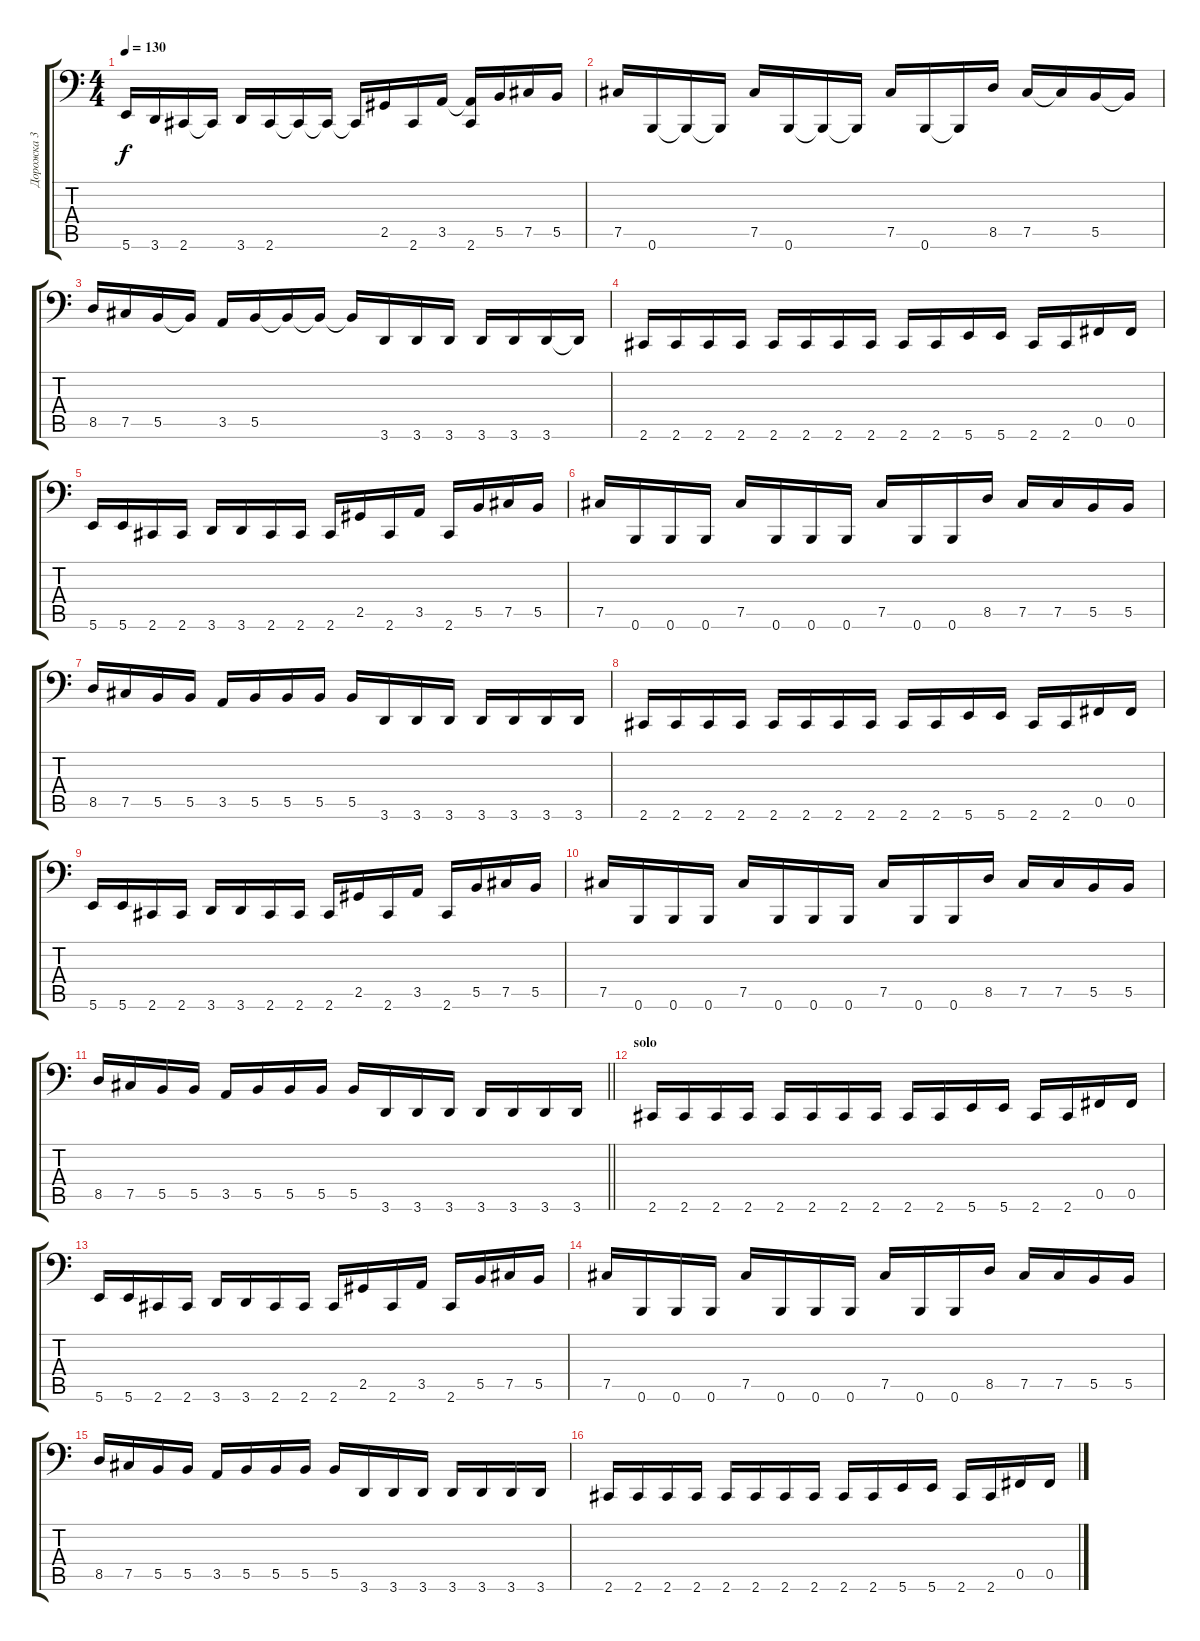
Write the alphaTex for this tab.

\track ("Дорожка 3" "Дорожка 3") {instrument electricbassfinger}
\staff {score tabs}
\tuning (Db3 Ab2 E2 B1 Gb1 B0) {hide}
\ts (4 4)
\tempo 130
\clef f4
\ks c
5.6.16{dy f} 3.6.16 2.6.16 2.6{t}.16 3.6.16 2.6.16 2.6{t}.16 2.6{t}.16 2.6{t}.16 2.5.16 2.6.16 3.5.16 (3.5{t} 2.6).16 5.5.16 7.5.16 5.5.16 |
7.5.16 0.6.16 0.6{t}.16 0.6{t}.16 7.5.16 0.6.16 0.6{t}.16 0.6{t}.16 7.5.16 0.6.16 0.6{t}.16 8.5.16 7.5.16 7.5{t}.16 5.5.16 5.5{t}.16 |
8.5.16 7.5.16 5.5.16 5.5{t}.16 3.5.16 5.5.16 5.5{t}.16 5.5{t}.16 5.5{t}.16 3.6.16 3.6.16 3.6.16 3.6.16 3.6.16 3.6.16 3.6{t}.16 |
2.6.16 2.6.16 2.6.16 2.6.16 2.6.16 2.6.16 2.6.16 2.6.16 2.6.16 2.6.16 5.6.16 5.6.16 2.6.16 2.6.16 0.5.16 0.5.16 |
5.6.16 5.6.16 2.6.16 2.6.16 3.6.16 3.6.16 2.6.16 2.6.16 2.6.16 2.5.16 2.6.16 3.5.16 2.6.16 5.5.16 7.5.16 5.5.16 |
7.5.16 0.6.16 0.6.16 0.6.16 7.5.16 0.6.16 0.6.16 0.6.16 7.5.16 0.6.16 0.6.16 8.5.16 7.5.16 7.5.16 5.5.16 5.5.16 |
8.5.16 7.5.16 5.5.16 5.5.16 3.5.16 5.5.16 5.5.16 5.5.16 5.5.16 3.6.16 3.6.16 3.6.16 3.6.16 3.6.16 3.6.16 3.6.16 |
2.6.16 2.6.16 2.6.16 2.6.16 2.6.16 2.6.16 2.6.16 2.6.16 2.6.16 2.6.16 5.6.16 5.6.16 2.6.16 2.6.16 0.5.16 0.5.16 |
5.6.16 5.6.16 2.6.16 2.6.16 3.6.16 3.6.16 2.6.16 2.6.16 2.6.16 2.5.16 2.6.16 3.5.16 2.6.16 5.5.16 7.5.16 5.5.16 |
7.5.16 0.6.16 0.6.16 0.6.16 7.5.16 0.6.16 0.6.16 0.6.16 7.5.16 0.6.16 0.6.16 8.5.16 7.5.16 7.5.16 5.5.16 5.5.16 |
\barLineRight lightlight
8.5.16 7.5.16 5.5.16 5.5.16 3.5.16 5.5.16 5.5.16 5.5.16 5.5.16 3.6.16 3.6.16 3.6.16 3.6.16 3.6.16 3.6.16 3.6.16 |
\section ("" "solo")
2.6.16 2.6.16 2.6.16 2.6.16 2.6.16 2.6.16 2.6.16 2.6.16 2.6.16 2.6.16 5.6.16 5.6.16 2.6.16 2.6.16 0.5.16 0.5.16 |
5.6.16 5.6.16 2.6.16 2.6.16 3.6.16 3.6.16 2.6.16 2.6.16 2.6.16 2.5.16 2.6.16 3.5.16 2.6.16 5.5.16 7.5.16 5.5.16 |
7.5.16 0.6.16 0.6.16 0.6.16 7.5.16 0.6.16 0.6.16 0.6.16 7.5.16 0.6.16 0.6.16 8.5.16 7.5.16 7.5.16 5.5.16 5.5.16 |
8.5.16 7.5.16 5.5.16 5.5.16 3.5.16 5.5.16 5.5.16 5.5.16 5.5.16 3.6.16 3.6.16 3.6.16 3.6.16 3.6.16 3.6.16 3.6.16 |
2.6.16 2.6.16 2.6.16 2.6.16 2.6.16 2.6.16 2.6.16 2.6.16 2.6.16 2.6.16 5.6.16 5.6.16 2.6.16 2.6.16 0.5.16 0.5.16
